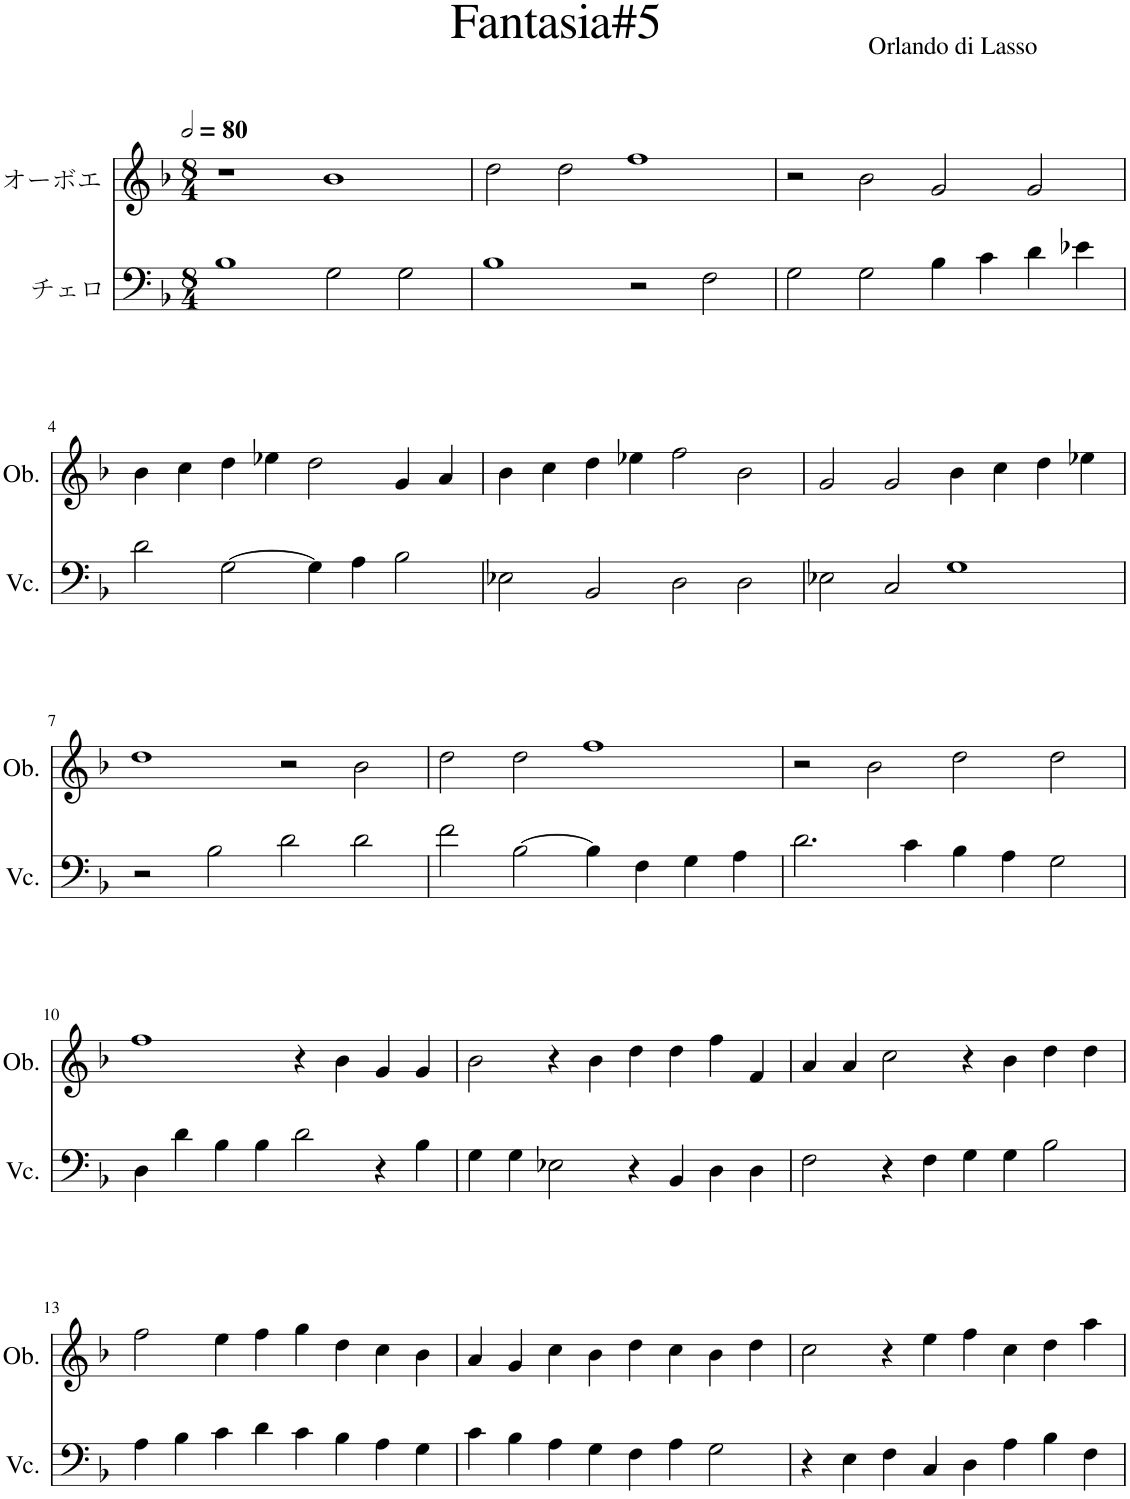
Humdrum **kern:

**kern	**kern
*part2	*part1
*staff2	*staff1
*I"チェロ	*I"オーボエ
*clefF4	*clefG2
*k[b-]	*k[b-]
*M8/4	*M8/4
*MM160	*MM160
=1	=1
1B-	1r
2G\	1b-
2G\	.
=2	=2
1B-	2dd\
.	2dd\
2r	1ff
2F\	.
=3	=3
2G\	2r
2G\	2b-\
4B-\	2g/
4c\	.
4d\	2g/
4e-X\	.
!!LO:LB:g=z
=4	=4
2d\	4b-\
.	4cc\
[2G\	4dd\
.	4ee-X\
4G\]	2dd\
4A\	.
2B-\	4g/
.	4a/
=5	=5
2E-X\	4b-\
.	4cc\
2BB-/	4dd\
.	4ee-X\
2D\	2ff\
2D\	2b-\
=6	=6
2E-X\	2g/
2C/	2g/
1G	4b-\
.	4cc\
.	4dd\
.	4ee-X\
!!LO:LB:g=z
=7	=7
2r	1dd
2B-\	.
2d\	2r
2d\	2b-\
=8	=8
2f\	2dd\
[2B-\	2dd\
4B-\]	1ff
4F\	.
4G\	.
4A\	.
=9	=9
2.d\	2r
.	2b-\
4c\	.
4B-\	2dd\
4A\	.
2G\	2dd\
!!LO:LB:g=z
=10	=10
4D\	1ff
4d\	.
4B-\	.
4B-\	.
2d\	4r
.	4b-\
4r	4g/
4B-\	4g/
=11	=11
4G\	2b-\
4G\	.
2E-X\	4r
.	4b-\
4r	4dd\
4BB-/	4dd\
4D\	4ff\
4D\	4f/
=12	=12
2F\	4a/
.	4a/
4r	2cc\
4F\	.
4G\	4r
4G\	4b-\
2B-\	4dd\
.	4dd\
!!LO:LB:g=z
=13	=13
4A\	2ff\
4B-\	.
4c\	4ee\
4d\	4ff\
4c\	4gg\
4B-\	4dd\
4A\	4cc\
4G\	4b-\
=14	=14
4c\	4a/
4B-\	4g/
4A\	4cc\
4G\	4b-\
4F\	4dd\
4A\	4cc\
2G\	4b-\
.	4dd\
=15	=15
4r	2cc\
4E\	.
4F\	4r
4C/	4ee\
4D\	4ff\
4A\	4cc\
4B-\	4dd\
4F\	4aa\
=	=
*-	*-
